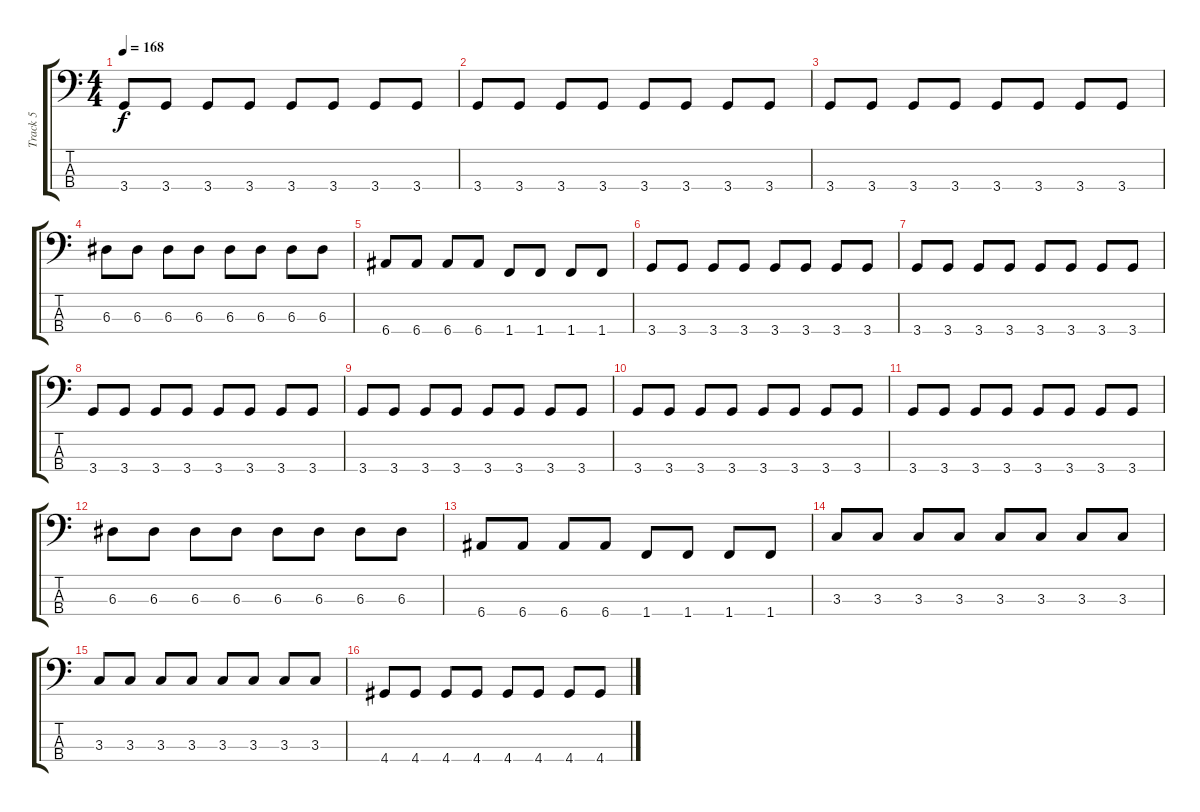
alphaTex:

\track ("Track 5" "Track 5") {instrument electricbassfinger}
\staff {score tabs}
\tuning (G2 D2 A1 E1) {hide}
\ts (4 4)
\tempo 168
\clef f4
\ks c
3.4.8{dy f} 3.4.8 3.4.8 3.4.8 3.4.8 3.4.8 3.4.8 3.4.8 |
3.4.8 3.4.8 3.4.8 3.4.8 3.4.8 3.4.8 3.4.8 3.4.8 |
3.4.8 3.4.8 3.4.8 3.4.8 3.4.8 3.4.8 3.4.8 3.4.8 |
6.3.8 6.3.8 6.3.8 6.3.8 6.3.8 6.3.8 6.3.8 6.3.8 |
6.4.8 6.4.8 6.4.8 6.4.8 1.4.8 1.4.8 1.4.8 1.4.8 |
3.4.8 3.4.8 3.4.8 3.4.8 3.4.8 3.4.8 3.4.8 3.4.8 |
3.4.8 3.4.8 3.4.8 3.4.8 3.4.8 3.4.8 3.4.8 3.4.8 |
3.4.8 3.4.8 3.4.8 3.4.8 3.4.8 3.4.8 3.4.8 3.4.8 |
3.4.8 3.4.8 3.4.8 3.4.8 3.4.8 3.4.8 3.4.8 3.4.8 |
3.4.8 3.4.8 3.4.8 3.4.8 3.4.8 3.4.8 3.4.8 3.4.8 |
3.4.8 3.4.8 3.4.8 3.4.8 3.4.8 3.4.8 3.4.8 3.4.8 |
6.3.8 6.3.8 6.3.8 6.3.8 6.3.8 6.3.8 6.3.8 6.3.8 |
6.4.8 6.4.8 6.4.8 6.4.8 1.4.8 1.4.8 1.4.8 1.4.8 |
3.3.8 3.3.8 3.3.8 3.3.8 3.3.8 3.3.8 3.3.8 3.3.8 |
3.3.8 3.3.8 3.3.8 3.3.8 3.3.8 3.3.8 3.3.8 3.3.8 |
4.4.8 4.4.8 4.4.8 4.4.8 4.4.8 4.4.8 4.4.8 4.4.8
